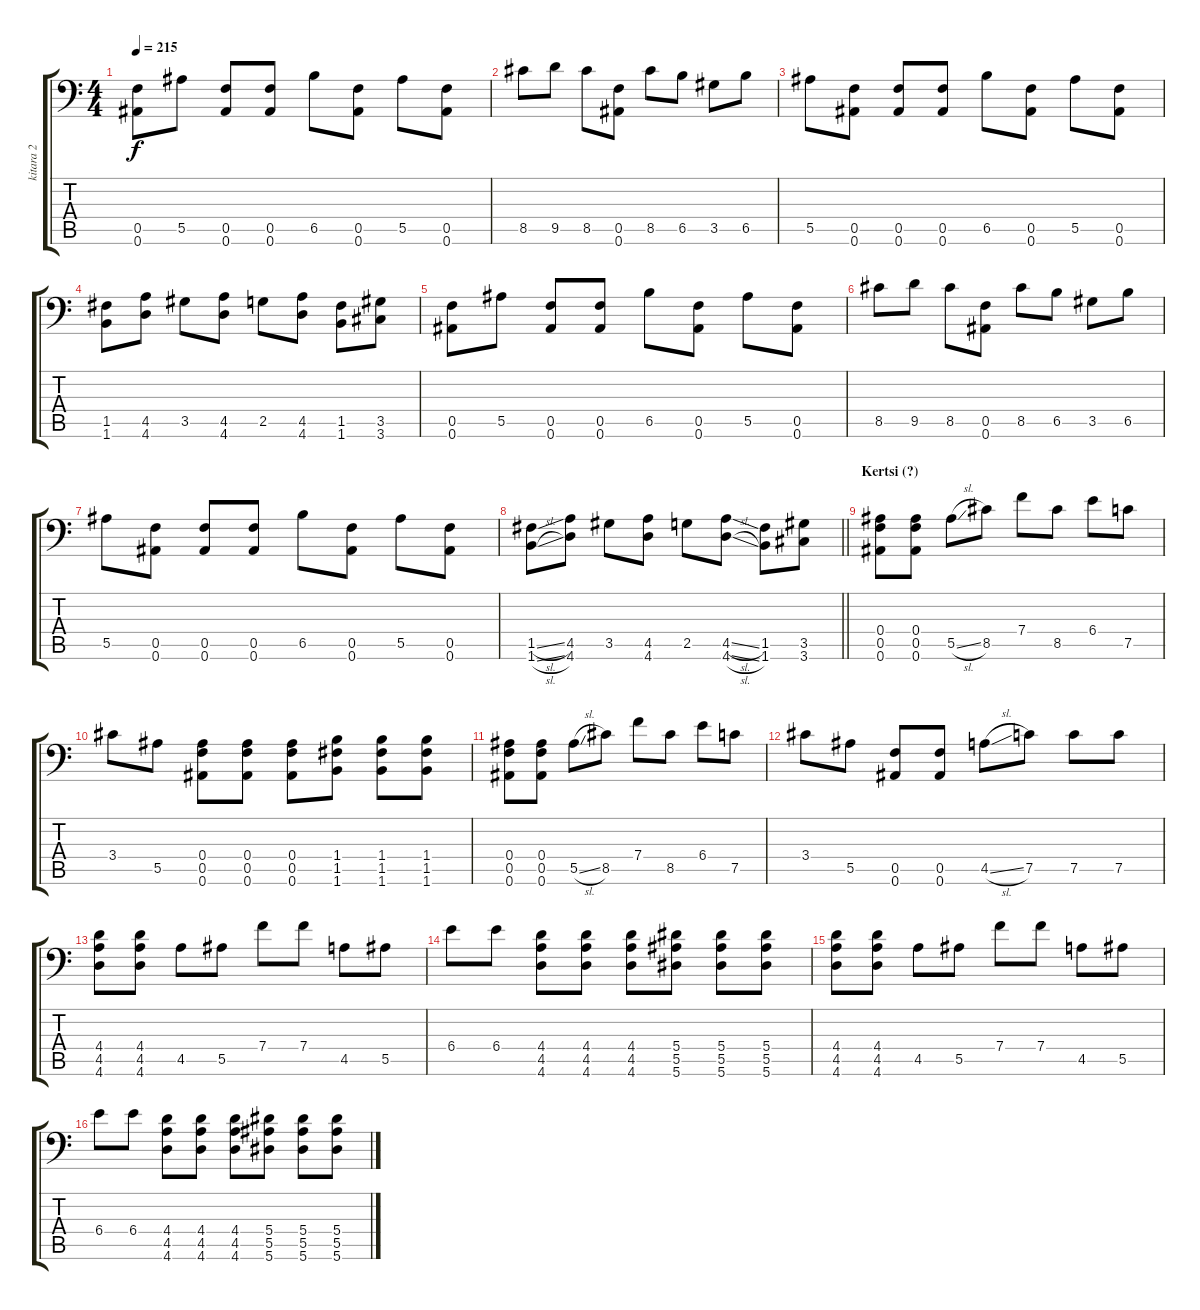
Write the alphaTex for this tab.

\track ("kitara 2" "kitara 2") {instrument distortionguitar}
\staff {score tabs}
\tuning (C4 G3 Eb3 Bb2 F2 Bb1) {hide}
\ts (4 4)
\tempo 215
\clef f4
\ks c
(0.5 0.6).8{dy f} 5.5.8 (0.5 0.6).8 (0.5 0.6).8 6.5.8 (0.5 0.6).8 5.5.8 (0.5 0.6).8 |
8.5.8 9.5.8 8.5.8 (0.5 0.6).8 8.5.8 6.5.8 3.5.8 6.5.8 |
5.5.8 (0.5 0.6).8 (0.5 0.6).8 (0.5 0.6).8 6.5.8 (0.5 0.6).8 5.5.8 (0.5 0.6).8 |
(1.5 1.6).8 (4.5 4.6).8 3.5.8 (4.5 4.6).8 2.5.8 (4.5 4.6).8 (1.5 1.6).8 (3.5 3.6).8 |
(0.5 0.6).8 5.5.8 (0.5 0.6).8 (0.5 0.6).8 6.5.8 (0.5 0.6).8 5.5.8 (0.5 0.6).8 |
8.5.8 9.5.8 8.5.8 (0.5 0.6).8 8.5.8 6.5.8 3.5.8 6.5.8 |
5.5.8 (0.5 0.6).8 (0.5 0.6).8 (0.5 0.6).8 6.5.8 (0.5 0.6).8 5.5.8 (0.5 0.6).8 |
\barLineRight lightlight
(1.5{sl} 1.6{sl}).8 (4.5 4.6).8 3.5.8 (4.5 4.6).8 2.5.8 (4.5{sl} 4.6{sl}).8 (1.5 1.6).8 (3.5 3.6).8 |
\section ("" "Kertsi (?)")
(0.4 0.5 0.6).8 (0.4 0.5 0.6).8 5.5{sl}.8 8.5.8 7.4.8 8.5.8 6.4.8 7.5.8 |
3.4.8 5.5.8 (0.4 0.5 0.6).8 (0.4 0.5 0.6).8 (0.4 0.5 0.6).8 (1.4 1.5 1.6).8 (1.4 1.5 1.6).8 (1.4 1.5 1.6).8 |
(0.4 0.5 0.6).8 (0.4 0.5 0.6).8 5.5{sl}.8 8.5.8 7.4.8 8.5.8 6.4.8 7.5.8 |
3.4.8 5.5.8 (0.5 0.6).8 (0.5 0.6).8 4.5{sl}.8 7.5.8 7.5.8 7.5.8 |
(4.4 4.5 4.6).8 (4.4 4.5 4.6).8 4.5.8 5.5.8 7.4.8 7.4.8 4.5.8 5.5.8 |
6.4.8 6.4.8 (4.4 4.5 4.6).8 (4.4 4.5 4.6).8 (4.4 4.5 4.6).8 (5.4 5.5 5.6).8 (5.4 5.5 5.6).8 (5.4 5.5 5.6).8 |
(4.4 4.5 4.6).8 (4.4 4.5 4.6).8 4.5.8 5.5.8 7.4.8 7.4.8 4.5.8 5.5.8 |
6.4.8 6.4.8 (4.4 4.5 4.6).8 (4.4 4.5 4.6).8 (4.4 4.5 4.6).8 (5.4 5.5 5.6).8 (5.4 5.5 5.6).8 (5.4 5.5 5.6).8
